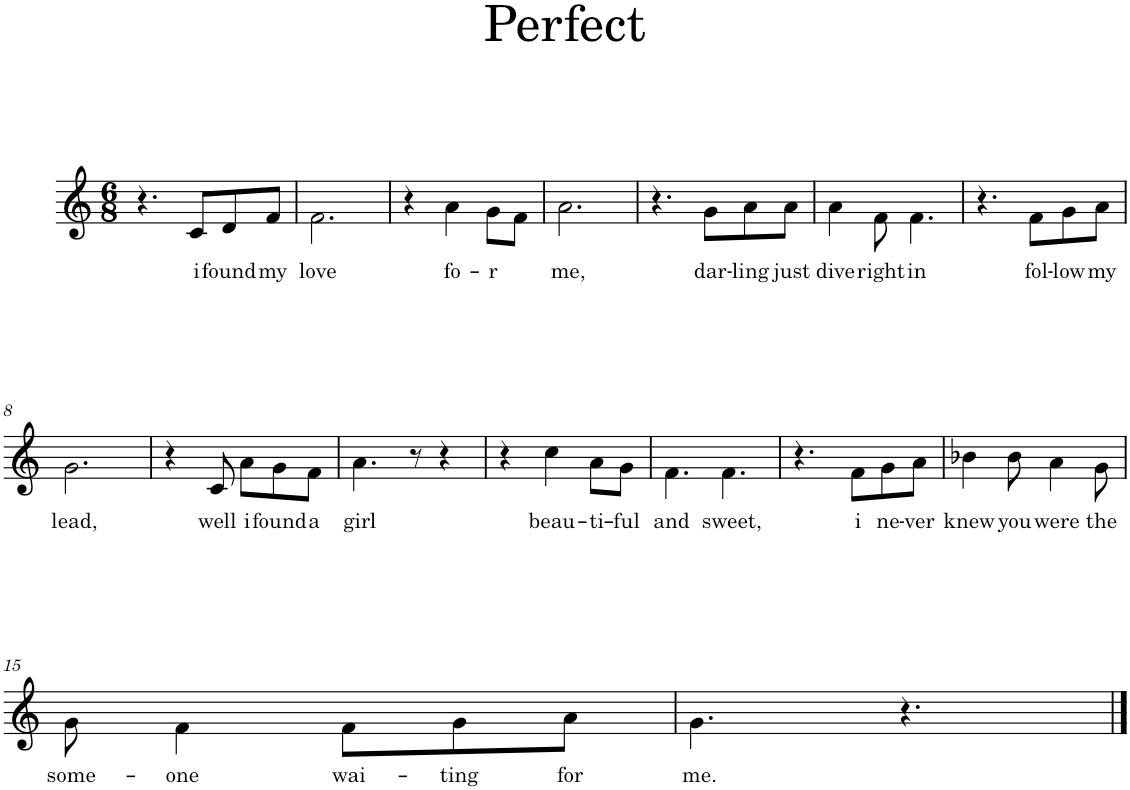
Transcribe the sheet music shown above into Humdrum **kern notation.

**kern	**text
*part1	*part1
*staff1	*staff1
*I"Piano	*
*I'Pno.	*
*clefG2	*
*k[]	*
*M6/8	*
=1	=1
4.r	.
!	!LO:LY:b
8c/L	i
!	!LO:LY:b
8d/	found
!	!LO:LY:b
8f/J	my
=2	=2
!	!LO:LY:b
2.f\	love
=3	=3
4r	.
!	!LO:LY:b
4a\	fo-
!	!LO:LY:b
8g\L	-r
8f\J	.
=4	=4
!	!LO:LY:b
2.a\	me,
=5	=5
4.r	.
!	!LO:LY:b
8g\L	dar-
!	!LO:LY:b
8a\	-ling
!	!LO:LY:b
8a\J	just
=6	=6
!	!LO:LY:b
4a\	dive
!	!LO:LY:b
8f\	right
!	!LO:LY:b
4.f\	in
=7	=7
4.r	.
!	!LO:LY:b
8f\L	fol-
!	!LO:LY:b
8g\	-low
!	!LO:LY:b
8a\J	my
!!LO:LB:g=z
=8	=8
!	!LO:LY:b
2.g\	lead,
=9	=9
4r	.
!	!LO:LY:b
8c/	well
!	!LO:LY:b
8a\L	i
!	!LO:LY:b
8g\	found
!	!LO:LY:b
8f\J	a
=10	=10
!	!LO:LY:b
4.a\	girl
8r	.
4r	.
=11	=11
4r	.
!	!LO:LY:b
4cc\	beau-
!	!LO:LY:b
8a\L	-ti-
!	!LO:LY:b
8g\J	-ful
=12	=12
!	!LO:LY:b
4.f\	and
!	!LO:LY:b
4.f\	sweet,
=13	=13
4.r	.
!	!LO:LY:b
8f\L	i
!	!LO:LY:b
8g\	ne-
!	!LO:LY:b
8a\J	-ver
=14	=14
!	!LO:LY:b
4b-X\	knew
!	!LO:LY:b
8b-\	you
!	!LO:LY:b
4a\	were
!	!LO:LY:b
8g\	the
!!LO:LB:g=z
=15	=15
!	!LO:LY:b
8g\	some-
!	!LO:LY:b
4f\	-one
!	!LO:LY:b
8f\L	wai-
!	!LO:LY:b
8g\	-ting
!	!LO:LY:b
8a\J	for
=16	=16
!	!LO:LY:b
4.g\	me.
4.r	.
==	==
*-	*-
